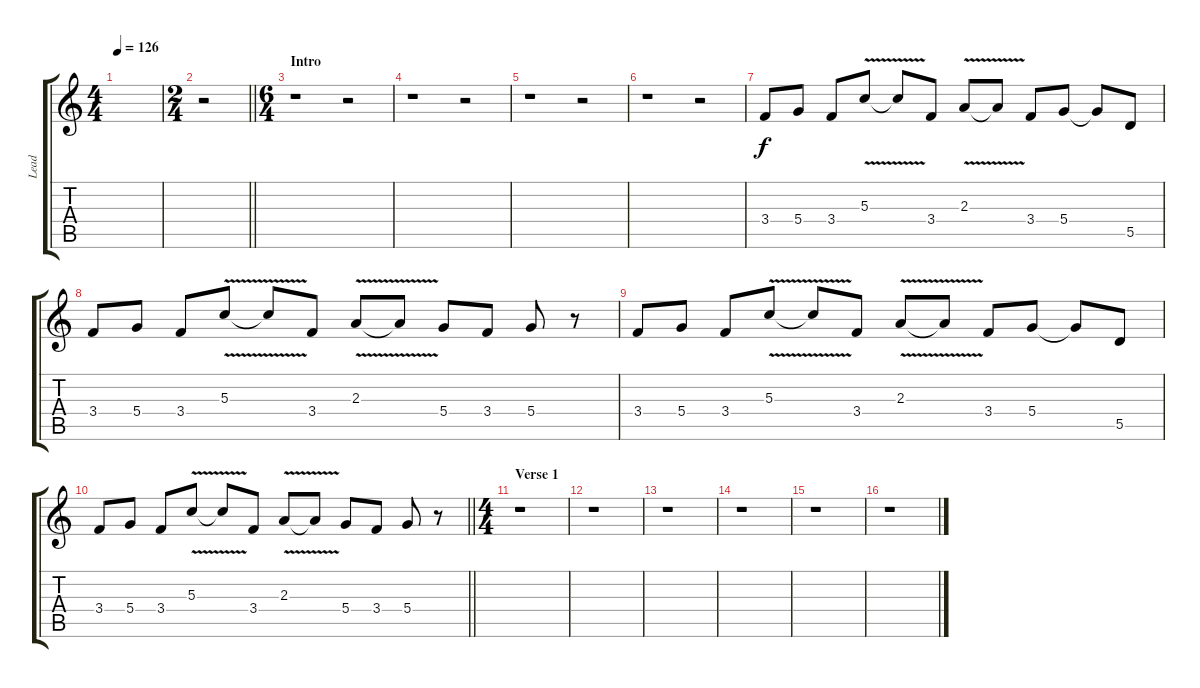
\track ("Lead" "Lead") {solo instrument distortionguitar}
\staff {score tabs}
\tuning (E4 B3 G3 D3 A2 D2) {hide}
\ts (4 4)
\tempo 126
\clef g2
\ks c
|
\ts (2 4)
\barLineRight lightlight
r.2 |
\ts (6 4)
\section ("" "Intro")
r.1 r.2 |
r.1 r.2 |
r.1 r.2 |
r.1 r.2 |
3.4.8 5.4.8 3.4.8 5.3{v}.8 5.3{t}.8 3.4.8 2.3{v}.8 2.3{t}.8 3.4.8 5.4.8 5.4{t}.8 5.5.8 |
3.4.8 5.4.8 3.4.8 5.3{v}.8 5.3{t}.8 3.4.8 2.3{v}.8 2.3{t}.8 5.4.8 3.4.8 5.4.8 r.8 |
3.4.8 5.4.8 3.4.8 5.3{v}.8 5.3{t}.8 3.4.8 2.3{v}.8 2.3{t}.8 3.4.8 5.4.8 5.4{t}.8 5.5.8 |
\barLineRight lightlight
3.4.8 5.4.8 3.4.8 5.3{v}.8 5.3{t}.8 3.4.8 2.3{v}.8 2.3{t}.8 5.4.8 3.4.8 5.4.8 r.8 |
\ts (4 4)
\section ("" "Verse 1")
r.1 |
r.1 |
r.1 |
r.1 |
r.1 |
r.1
